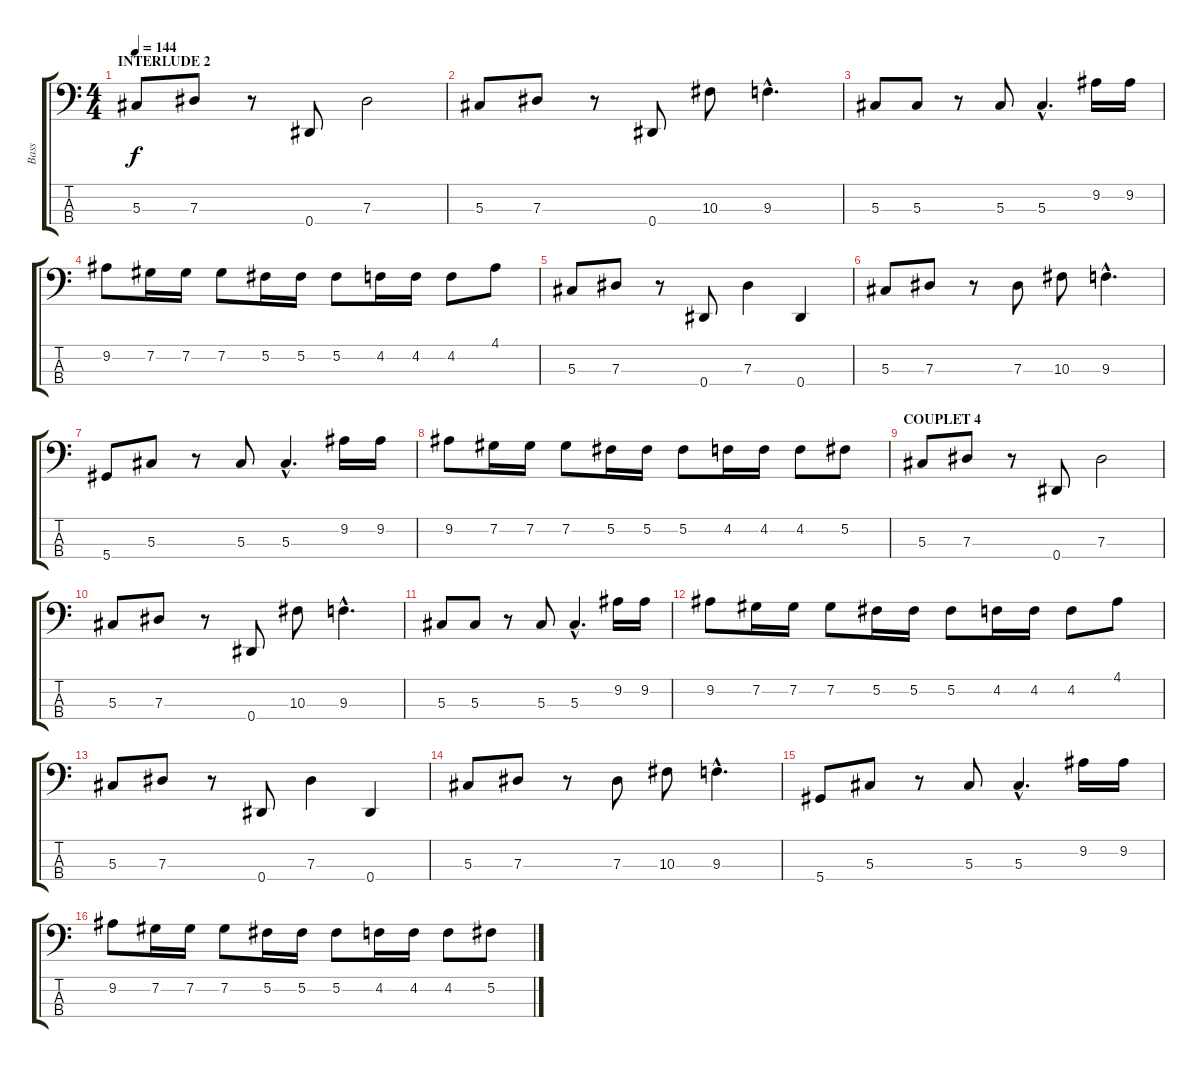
\track ("Bass" "Bass") {instrument electricbassfinger}
\staff {score tabs}
\tuning (Gb2 Db2 Ab1 Eb1) {hide}
\ts (4 4)
\section ("" "INTERLUDE 2")
\tempo 144
\clef f4
\ks c
5.3.8{dy f} 7.3.8 r.8 0.4.8 7.3.2 |
5.3.8 7.3.8 r.8 0.4.8 10.3.8 9.3{hac}.4{d} |
5.3.8 5.3.8 r.8 5.3.8 5.3{hac}.4{d} 9.2.16 9.2.16 |
9.2.8 7.2.16 7.2.16 7.2.8 5.2.16 5.2.16 5.2.8 4.2.16 4.2.16 4.2.8 4.1.8 |
5.3.8 7.3.8 r.8 0.4.8 7.3.4 0.4.4 |
5.3.8 7.3.8 r.8 7.3.8 10.3.8 9.3{hac}.4{d} |
5.4.8 5.3.8 r.8 5.3.8 5.3{hac}.4{d} 9.2.16 9.2.16 |
9.2.8 7.2.16 7.2.16 7.2.8 5.2.16 5.2.16 5.2.8 4.2.16 4.2.16 4.2.8 5.2.8 |
\section ("" "COUPLET 4")
5.3.8 7.3.8 r.8 0.4.8 7.3.2 |
5.3.8 7.3.8 r.8 0.4.8 10.3.8 9.3{hac}.4{d} |
5.3.8 5.3.8 r.8 5.3.8 5.3{hac}.4{d} 9.2.16 9.2.16 |
9.2.8 7.2.16 7.2.16 7.2.8 5.2.16 5.2.16 5.2.8 4.2.16 4.2.16 4.2.8 4.1.8 |
5.3.8 7.3.8 r.8 0.4.8 7.3.4 0.4.4 |
5.3.8 7.3.8 r.8 7.3.8 10.3.8 9.3{hac}.4{d} |
5.4.8 5.3.8 r.8 5.3.8 5.3{hac}.4{d} 9.2.16 9.2.16 |
9.2.8 7.2.16 7.2.16 7.2.8 5.2.16 5.2.16 5.2.8 4.2.16 4.2.16 4.2.8 5.2.8
